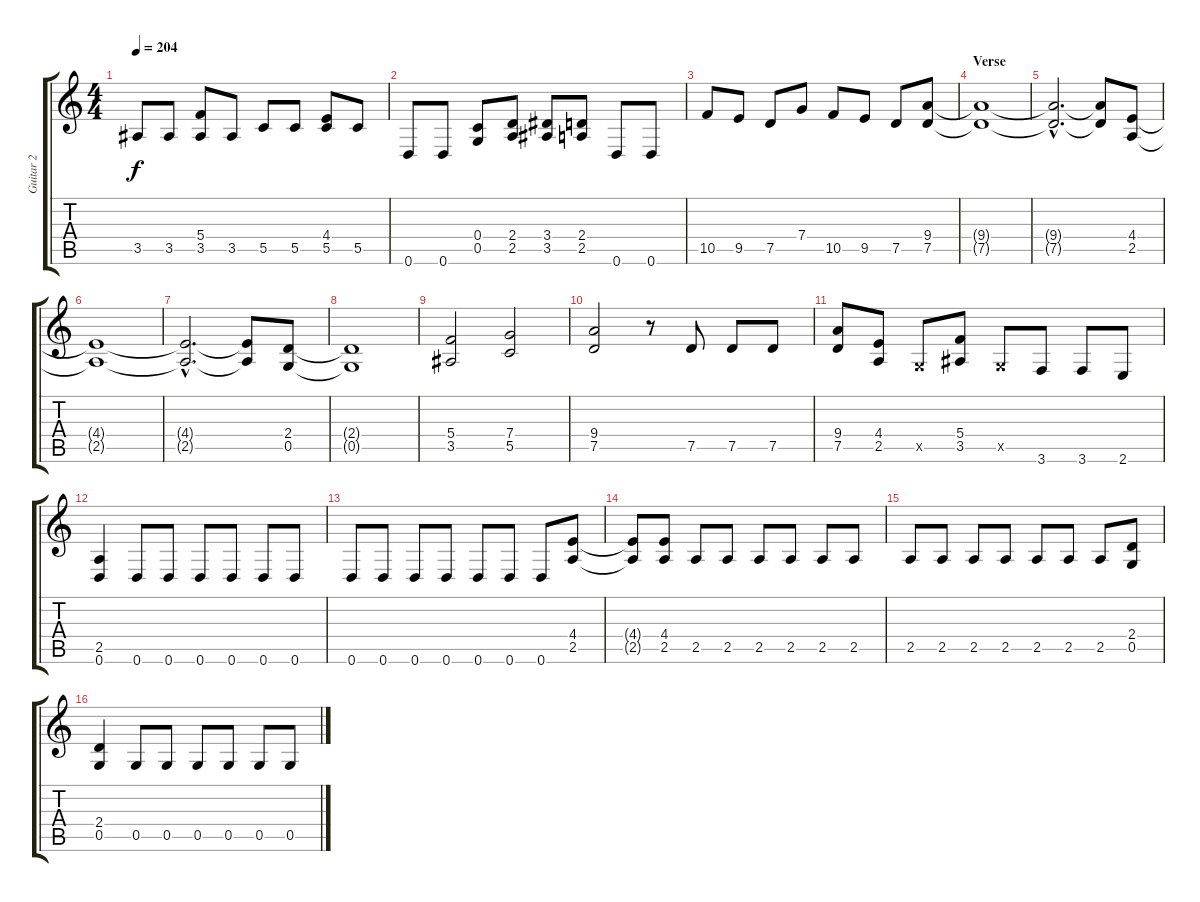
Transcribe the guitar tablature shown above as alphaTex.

\track ("Guitar 2" "Guitar 2") {instrument distortionguitar}
\staff {score tabs}
\tuning (D4 A3 F3 C3 G2 D2) {hide}
\ts (4 4)
\tempo 204
\clef g2
\ks c
3.5.8{dy f} 3.5.8 (5.4 3.5).8 3.5.8 5.5.8 5.5.8 (4.4 5.5).8 5.5.8 |
0.6.8 0.6.8 (0.4 0.5).8 (2.4 2.5).8 (3.4 3.5).8 (2.4 2.5).8 0.6.8 0.6.8 |
10.5.8 9.5.8 7.5.8 7.4.8 10.5.8 9.5.8 7.5.8 (9.4 7.5).8 |
\section ("" "Verse")
(9.4{t} 7.5{t}).1 |
(9.4{hac t} 7.5{hac t}).2{d} (9.4{t} 7.5{t}).8 (4.4 2.5).8 |
(4.4{t} 2.5{t}).1 |
(4.4{hac t} 2.5{hac t}).2{d} (4.4{t} 2.5{t}).8 (2.4 0.5).8 |
(2.4{t} 0.5{t}).1 |
(5.4 3.5).2 (7.4 5.5).2 |
(9.4 7.5).2 r.8 7.5.8 7.5.8 7.5.8 |
(9.4 7.5).8 (4.4 2.5).8 0.5{x}.8 (5.4 3.5).8 0.5{x}.8 3.6.8 3.6.8 2.6.8 |
(2.5 0.6).4 0.6.8 0.6.8 0.6.8 0.6.8 0.6.8 0.6.8 |
0.6.8 0.6.8 0.6.8 0.6.8 0.6.8 0.6.8 0.6.8 (4.4 2.5).8 |
(4.4{t} 2.5{t}).8 (4.4 2.5).8 2.5.8 2.5.8 2.5.8 2.5.8 2.5.8 2.5.8 |
2.5.8 2.5.8 2.5.8 2.5.8 2.5.8 2.5.8 2.5.8 (2.4 0.5).8 |
(2.4 0.5).4 0.5.8 0.5.8 0.5.8 0.5.8 0.5.8 0.5.8
